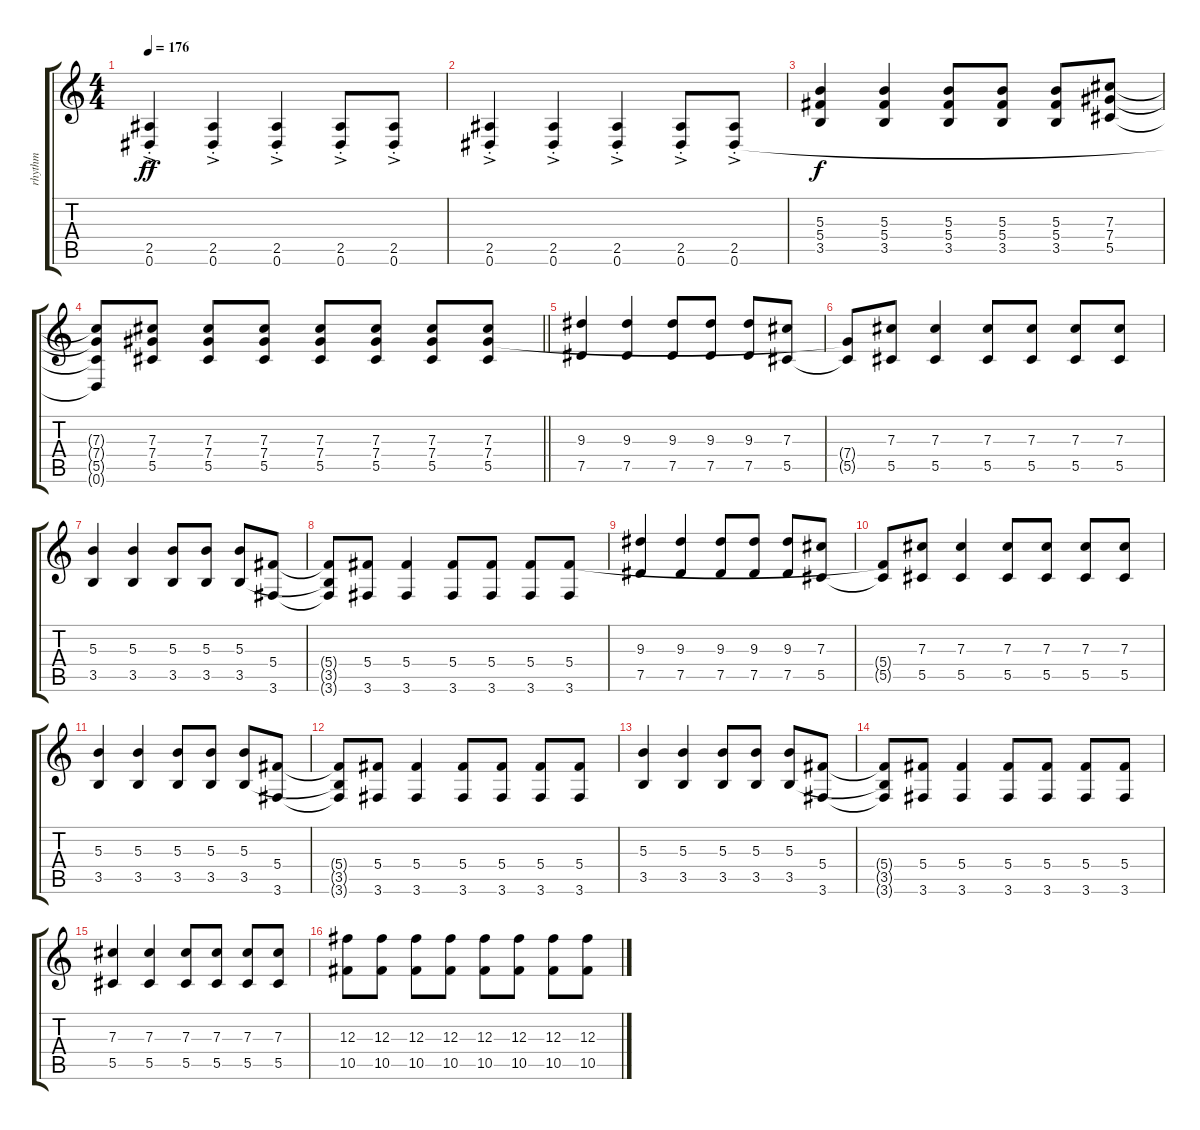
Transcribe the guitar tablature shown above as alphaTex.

\track ("rhythm" "rhythm") {instrument overdrivenguitar}
\staff {score tabs}
\tuning (Eb4 Bb3 Gb3 Db3 Ab2 Eb2) {hide}
\ts (4 4)
\tempo 176
\clef g2
\ks c
(2.5{ac st} 0.6{st}).4{dy ff} (2.5{ac st} 0.6{st}).4 (2.5{ac st} 0.6{st}).4 (2.5{ac st} 0.6{st}).8 (2.5{ac st} 0.6{st}).8 |
(2.5{ac st} 0.6{st}).4 (2.5{ac st} 0.6{st}).4 (2.5{ac st} 0.6{st}).4 (2.5{ac st} 0.6{st}).8 (2.5{ac st} 0.6{st}).8 |
(5.3 5.4 3.5).4{dy f} (5.3 5.4 3.5).4 (5.3 5.4 3.5).8 (5.3 5.4 3.5).8 (5.3 5.4 3.5).8 (7.3 7.4 5.5).8 |
\barLineRight lightlight
(7.3{t} 7.4{t} 5.5{t} 0.6{t}).8 (7.3 7.4 5.5).8 (7.3 7.4 5.5).8 (7.3 7.4 5.5).8 (7.3 7.4 5.5).8 (7.3 7.4 5.5).8 (7.3 7.4 5.5).8 (7.3 7.4 5.5).8 |
(9.3 7.5).4{instrument overdrivenguitar} (9.3 7.5).4 (9.3 7.5).8 (9.3 7.5).8 (9.3 7.5).8 (7.3 5.5).8 |
(7.4{t} 5.5{t}).8 (7.3 5.5).8 (7.3 5.5).4 (7.3 5.5).8 (7.3 5.5).8 (7.3 5.5).8 (7.3 5.5).8 |
(5.3 3.5).4 (5.3 3.5).4 (5.3 3.5).8 (5.3 3.5).8 (5.3 3.5).8 (5.4 3.6).8 |
(5.4{t} 3.5{t} 3.6{t}).8 (5.4 3.6).8 (5.4 3.6).4 (5.4 3.6).8 (5.4 3.6).8 (5.4 3.6).8 (5.4 3.6).8 |
(9.3 7.5).4 (9.3 7.5).4 (9.3 7.5).8 (9.3 7.5).8 (9.3 7.5).8 (7.3 5.5).8 |
(5.4{t} 5.5{t}).8 (7.3 5.5).8 (7.3 5.5).4 (7.3 5.5).8 (7.3 5.5).8 (7.3 5.5).8 (7.3 5.5).8 |
(5.3 3.5).4 (5.3 3.5).4 (5.3 3.5).8 (5.3 3.5).8 (5.3 3.5).8 (5.4 3.6).8 |
(5.4{t} 3.5{t} 3.6{t}).8 (5.4 3.6).8 (5.4 3.6).4 (5.4 3.6).8 (5.4 3.6).8 (5.4 3.6).8 (5.4 3.6).8 |
(5.3 3.5).4 (5.3 3.5).4 (5.3 3.5).8 (5.3 3.5).8 (5.3 3.5).8 (5.4 3.6).8 |
(5.4{t} 3.5{t} 3.6{t}).8 (5.4 3.6).8 (5.4 3.6).4 (5.4 3.6).8 (5.4 3.6).8 (5.4 3.6).8 (5.4 3.6).8 |
(7.3 5.5).4 (7.3 5.5).4 (7.3 5.5).8 (7.3 5.5).8 (7.3 5.5).8 (7.3 5.5).8 |
(12.3 10.5).8 (12.3 10.5).8 (12.3 10.5).8 (12.3 10.5).8 (12.3 10.5).8 (12.3 10.5).8 (12.3 10.5).8 (12.3 10.5).8
